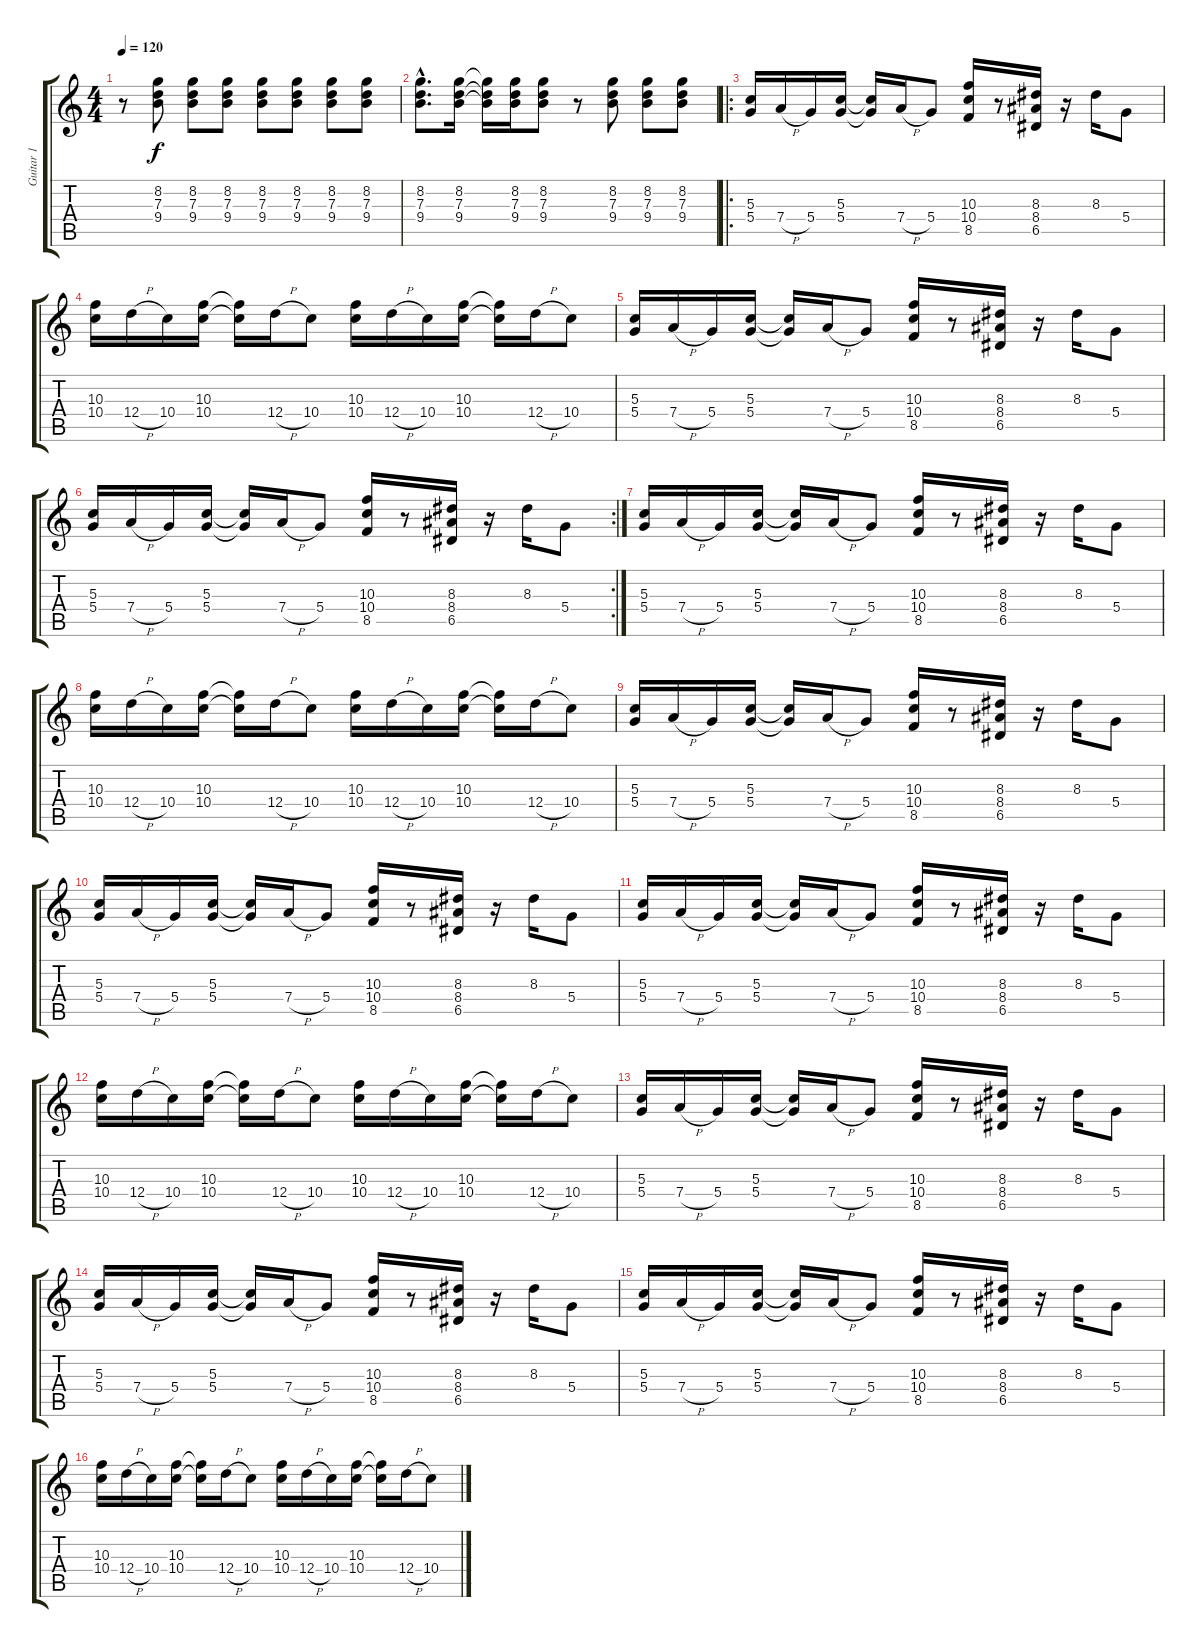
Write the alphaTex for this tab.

\track ("Guitar 1" "Guitar 1") {instrument electricguitarclean}
\staff {score tabs}
\tuning (E4 B3 G3 D3 A2 E2) {hide}
\ts (4 4)
\tempo 120
\clef g2
\ks c
r.8{dy f} (8.2 7.3 9.4).8 (8.2 7.3 9.4).8 (8.2 7.3 9.4).8 (8.2 7.3 9.4).8 (8.2 7.3 9.4).8 (8.2 7.3 9.4).8 (8.2 7.3 9.4).8 |
(8.2{hac} 7.3{hac} 9.4{hac}).8{d} (8.2 7.3 9.4).16 (8.2{t} 7.3{t} 9.4{t}).16 (8.2 7.3 9.4).16 (8.2 7.3 9.4).8 r.8 (8.2 7.3 9.4).8 (8.2 7.3 9.4).8 (8.2 7.3 9.4).8 |
\ro
(5.3 5.4).16 7.4{h}.16 5.4.16 (5.3 5.4).16 (5.3{t} 5.4{t}).16 7.4{h}.16 5.4.8 (10.3 10.4 8.5).16 r.8 (8.3 8.4 6.5).16 r.16 8.3.16 5.4.8 |
(10.3 10.4).16 12.4{h}.16 10.4.16 (10.3 10.4).16 (10.3{t} 10.4{t}).16 12.4{h}.16 10.4.8 (10.3 10.4).16 12.4{h}.16 10.4.16 (10.3 10.4).16 (10.3{t} 10.4{t}).16 12.4{h}.16 10.4.8 |
(5.3 5.4).16 7.4{h}.16 5.4.16 (5.3 5.4).16 (5.3{t} 5.4{t}).16 7.4{h}.16 5.4.8 (10.3 10.4 8.5).16 r.8 (8.3 8.4 6.5).16 r.16 8.3.16 5.4.8 |
\rc 2
(5.3 5.4).16 7.4{h}.16 5.4.16 (5.3 5.4).16 (5.3{t} 5.4{t}).16 7.4{h}.16 5.4.8 (10.3 10.4 8.5).16 r.8 (8.3 8.4 6.5).16 r.16 8.3.16 5.4.8 |
(5.3 5.4).16 7.4{h}.16 5.4.16 (5.3 5.4).16 (5.3{t} 5.4{t}).16 7.4{h}.16 5.4.8 (10.3 10.4 8.5).16 r.8 (8.3 8.4 6.5).16 r.16 8.3.16 5.4.8 |
(10.3 10.4).16 12.4{h}.16 10.4.16 (10.3 10.4).16 (10.3{t} 10.4{t}).16 12.4{h}.16 10.4.8 (10.3 10.4).16 12.4{h}.16 10.4.16 (10.3 10.4).16 (10.3{t} 10.4{t}).16 12.4{h}.16 10.4.8 |
(5.3 5.4).16 7.4{h}.16 5.4.16 (5.3 5.4).16 (5.3{t} 5.4{t}).16 7.4{h}.16 5.4.8 (10.3 10.4 8.5).16 r.8 (8.3 8.4 6.5).16 r.16 8.3.16 5.4.8 |
(5.3 5.4).16 7.4{h}.16 5.4.16 (5.3 5.4).16 (5.3{t} 5.4{t}).16 7.4{h}.16 5.4.8 (10.3 10.4 8.5).16 r.8 (8.3 8.4 6.5).16 r.16 8.3.16 5.4.8 |
(5.3 5.4).16 7.4{h}.16 5.4.16 (5.3 5.4).16 (5.3{t} 5.4{t}).16 7.4{h}.16 5.4.8 (10.3 10.4 8.5).16 r.8 (8.3 8.4 6.5).16 r.16 8.3.16 5.4.8 |
(10.3 10.4).16 12.4{h}.16 10.4.16 (10.3 10.4).16 (10.3{t} 10.4{t}).16 12.4{h}.16 10.4.8 (10.3 10.4).16 12.4{h}.16 10.4.16 (10.3 10.4).16 (10.3{t} 10.4{t}).16 12.4{h}.16 10.4.8 |
(5.3 5.4).16 7.4{h}.16 5.4.16 (5.3 5.4).16 (5.3{t} 5.4{t}).16 7.4{h}.16 5.4.8 (10.3 10.4 8.5).16 r.8 (8.3 8.4 6.5).16 r.16 8.3.16 5.4.8 |
(5.3 5.4).16 7.4{h}.16 5.4.16 (5.3 5.4).16 (5.3{t} 5.4{t}).16 7.4{h}.16 5.4.8 (10.3 10.4 8.5).16 r.8 (8.3 8.4 6.5).16 r.16 8.3.16 5.4.8 |
(5.3 5.4).16 7.4{h}.16 5.4.16 (5.3 5.4).16 (5.3{t} 5.4{t}).16 7.4{h}.16 5.4.8 (10.3 10.4 8.5).16 r.8 (8.3 8.4 6.5).16 r.16 8.3.16 5.4.8 |
(10.3 10.4).16 12.4{h}.16 10.4.16 (10.3 10.4).16 (10.3{t} 10.4{t}).16 12.4{h}.16 10.4.8 (10.3 10.4).16 12.4{h}.16 10.4.16 (10.3 10.4).16 (10.3{t} 10.4{t}).16 12.4{h}.16 10.4.8
